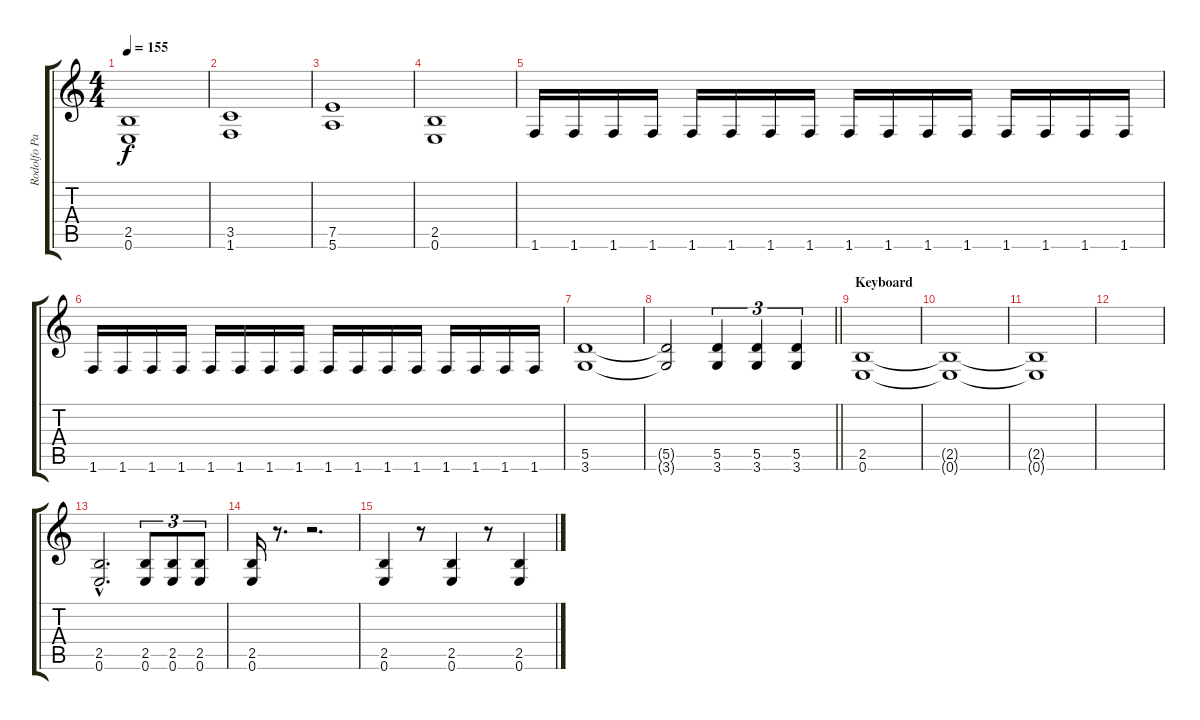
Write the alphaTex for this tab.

\track ("Rodolfo Pagotto" "Rodolfo Pa") {instrument overdrivenguitar}
\staff {score tabs}
\tuning (E4 B3 G3 D3 A2 E2) {hide}
\ts (4 4)
\tempo 155
\clef g2
\ks c
(2.5 0.6).1{dy f} |
(3.5 1.6).1 |
(7.5 5.6).1 |
(2.5 0.6).1 |
1.6.16 1.6.16 1.6.16 1.6.16 1.6.16 1.6.16 1.6.16 1.6.16 1.6.16 1.6.16 1.6.16 1.6.16 1.6.16 1.6.16 1.6.16 1.6.16 |
1.6.16 1.6.16 1.6.16 1.6.16 1.6.16 1.6.16 1.6.16 1.6.16 1.6.16 1.6.16 1.6.16 1.6.16 1.6.16 1.6.16 1.6.16 1.6.16 |
(5.5 3.6).1 |
\barLineRight lightlight
(5.5{t} 3.6{t}).2 (5.5 3.6).4{tu (3 2)} (5.5 3.6).4{tu (3 2)} (5.5 3.6).4{tu (3 2)} |
\section ("" "Keyboard")
(2.5 0.6).1 |
(2.5{t} 0.6{t}).1 |
(2.5{t} 0.6{t}).1 |
|
(2.5{hac} 0.6{hac}).2{d} (2.5 0.6).8{tu (3 2)} (2.5 0.6).8{tu (3 2)} (2.5 0.6).8{tu (3 2)} |
(2.5 0.6).16 r.8{d} r.2{d} |
(2.5 0.6).4 r.8 (2.5 0.6).4 r.8 (2.5 0.6).4
